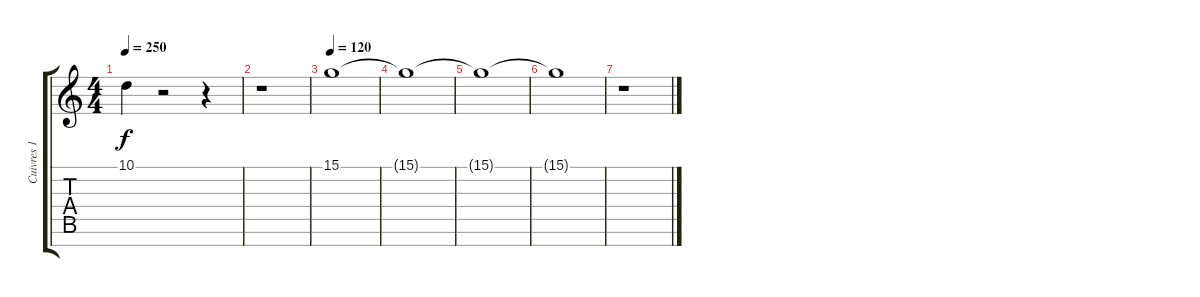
\track ("Cuivres 1" "Cuivres 1") {instrument trumpet}
\staff {score tabs}
\tuning (E4 B3 G3 D3 A2 E2 B1) {hide}
\ts (4 4)
\tempo 250
\clef g2
\ks c
10.1.4{dy f} r.2 r.4 |
r.1 |
\tempo 120
15.1.1{volume 5} |
15.1{t}.1 |
15.1{t}.1 |
15.1{t}.1 |
r.1
